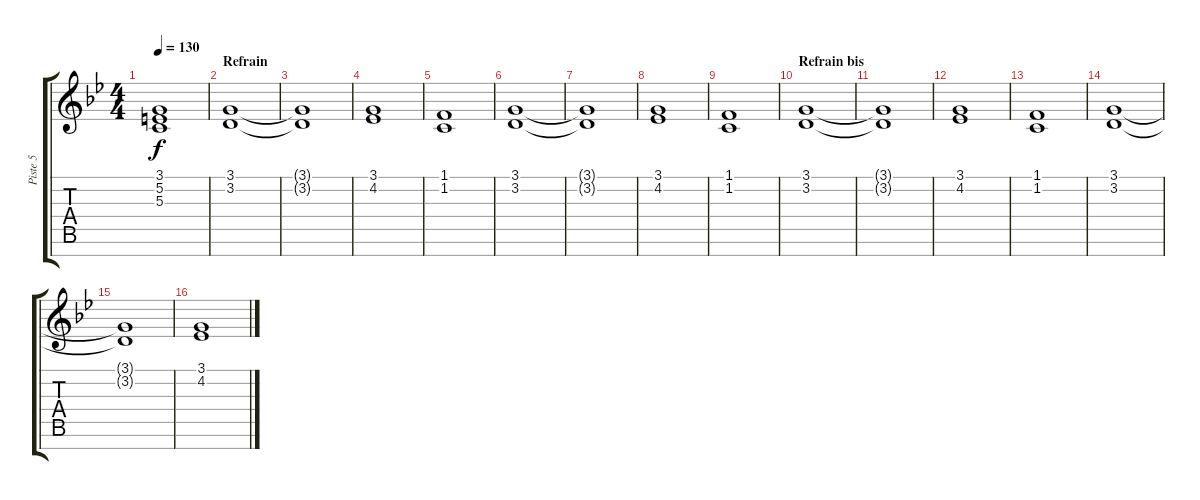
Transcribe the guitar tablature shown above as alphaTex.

\track ("Piste 5" "Piste 5") {instrument lead1square}
\staff {score tabs}
\tuning (E4 B3 G3 D3 A2 E2 B1) {hide}
\ts (4 4)
\tempo 130
\clef g2
\ks gminor
(3.1 5.2 5.3).1{dy f} |
\section ("" "Refrain")
(3.1 3.2).1 |
(3.1{t} 3.2{t}).1 |
(3.1 4.2).1 |
(1.1 1.2).1 |
(3.1 3.2).1 |
(3.1{t} 3.2{t}).1 |
(3.1 4.2).1 |
(1.1 1.2).1 |
\section ("" "Refrain bis")
(3.1 3.2).1 |
(3.1{t} 3.2{t}).1 |
(3.1 4.2).1 |
(1.1 1.2).1 |
(3.1 3.2).1 |
(3.1{t} 3.2{t}).1 |
(3.1 4.2).1
